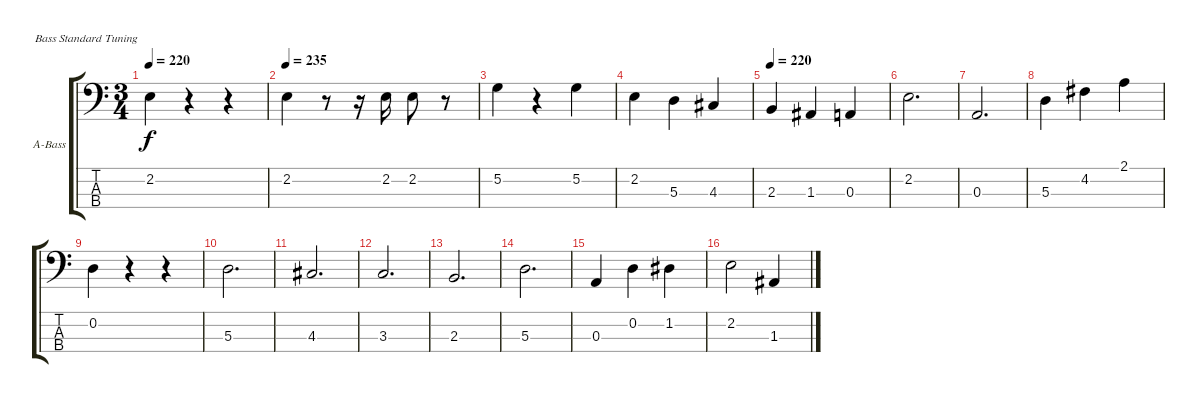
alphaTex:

\defaultSystemsLayout 4
\bracketExtendMode groupsimilarinstruments
\firstSystemTrackNameOrientation horizontal
\otherSystemsTrackNameOrientation horizontal
\track ("Acoustic Bass" "A-Bass") {instrument acousticbass}
\staff {score tabs}
\tuning (G2 D2 A1 E1)
\ts (3 4)
\tempo 220
\clef f4
\ks c
2.2.4{dy f} r.4 r.4 |
\tempo 235
2.2.4 r.8 r.16 2.2.16 2.2.8 r.8 |
5.2.4 r.4 5.2.4 |
2.2.4 5.3.4 4.3.4 |
\tempo 220
2.3.4 1.3.4 0.3.4 |
2.2.2{d} |
0.3.2{d} |
5.3.4 4.2.4 2.1.4 |
0.2.4 r.4 r.4 |
5.3.2{d} |
4.3.2{d} |
3.3.2{d} |
2.3.2{d} |
5.3.2{d} |
0.3.4 0.2.4 1.2.4 |
2.2.2 1.3.4
